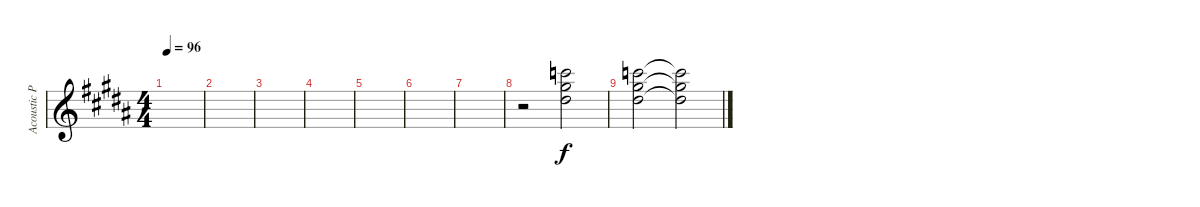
\track ("Acoustic Piano" "Acoustic P") {instrument acousticgrandpiano}
\staff {score}
\tuning (E4 B3 G3 D3 A2 E2 B1) {hide}
\ts (4 4)
\tempo 96
\clef g2
\ks b
|
|
|
|
|
|
|
r.2 (11.1 21.2 29.3).2 |
(11.1 21.2 29.3).2 (11.1{t} 21.2{t} 29.3{t}).2
